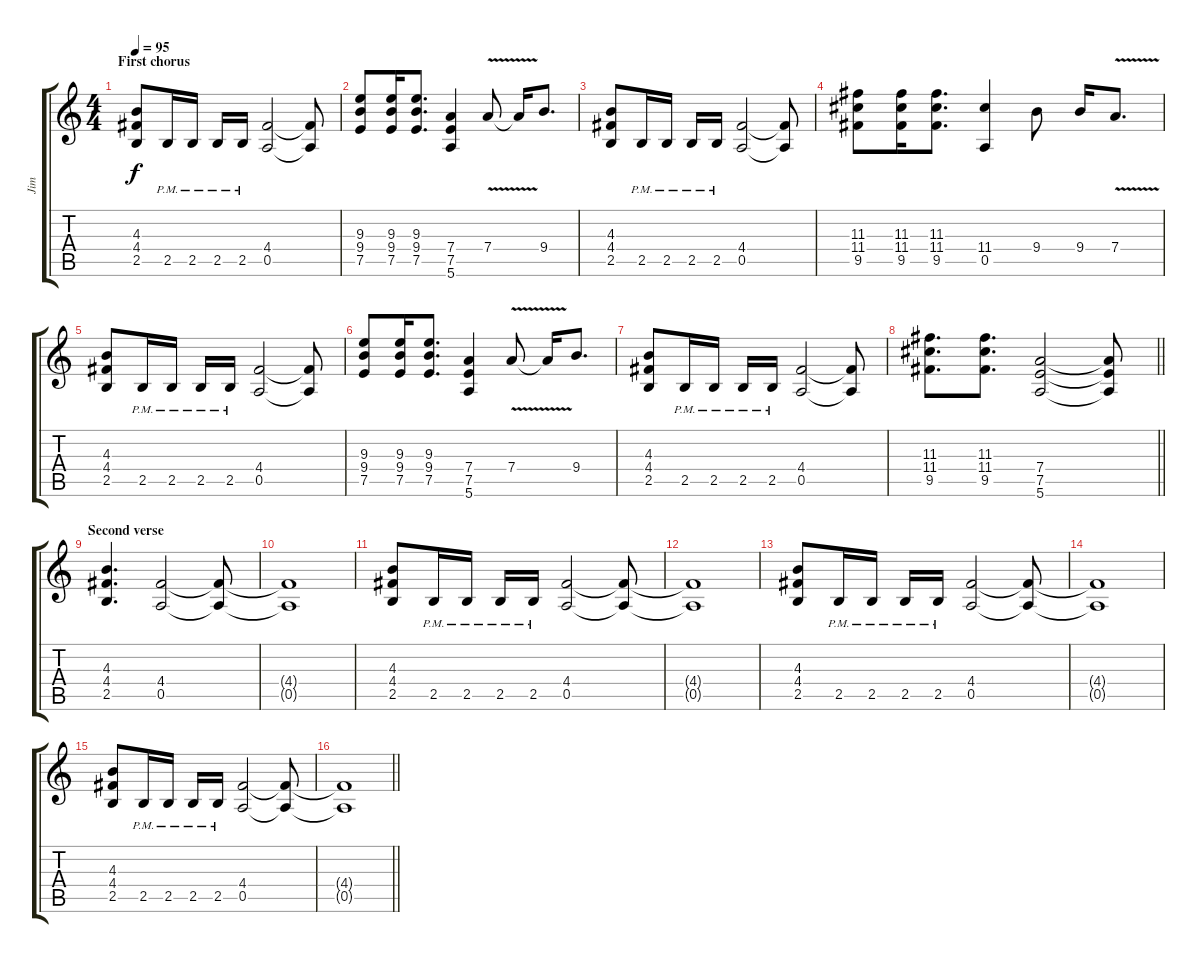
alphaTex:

\track ("Jim" "Jim") {instrument overdrivenguitar}
\staff {score tabs}
\tuning (E4 B3 G3 D3 A2 E2) {hide}
\ts (4 4)
\section ("" "First chorus")
\tempo 95
\clef g2
\ks c
(4.3 4.4 2.5).8{dy f} 2.5{pm}.16 2.5{pm}.16 2.5{pm}.16 2.5{pm}.16 (4.4 0.5).2 (4.4{t} 0.5{t}).8 |
(9.3 9.4 7.5).8 (9.3 9.4 7.5).16 (9.3 9.4 7.5).8{d} (7.4 7.5 5.6).4 7.4{v}.8 7.4{t}.16 9.4.8{d} |
(4.3 4.4 2.5).8 2.5{pm}.16 2.5{pm}.16 2.5{pm}.16 2.5{pm}.16 (4.4 0.5).2 (4.4{t} 0.5{t}).8 |
(11.3 11.4 9.5).8 (11.3 11.4 9.5).16 (11.3 11.4 9.5).8{d} (11.4 0.5).4 9.4.8 9.4.16 7.4{v}.8{d} |
(4.3 4.4 2.5).8 2.5{pm}.16 2.5{pm}.16 2.5{pm}.16 2.5{pm}.16 (4.4 0.5).2 (4.4{t} 0.5{t}).8 |
(9.3 9.4 7.5).8 (9.3 9.4 7.5).16 (9.3 9.4 7.5).8{d} (7.4 7.5 5.6).4 7.4{v}.8 7.4{t}.16 9.4.8{d} |
(4.3 4.4 2.5).8 2.5{pm}.16 2.5{pm}.16 2.5{pm}.16 2.5{pm}.16 (4.4 0.5).2 (4.4{t} 0.5{t}).8 |
\barLineRight lightlight
(11.3 11.4 9.5).8{d} (11.3 11.4 9.5).8{d} (7.4 7.5 5.6).2 (7.4{t} 7.5{t} 5.6{t}).8 |
\section ("" "Second verse")
(4.3 4.4 2.5).4{d} (4.4 0.5).2 (4.4{t} 0.5{t}).8 |
(4.4{t} 0.5{t}).1 |
(4.3 4.4 2.5).8 2.5{pm}.16 2.5{pm}.16 2.5{pm}.16 2.5{pm}.16 (4.4 0.5).2 (4.4{t} 0.5{t}).8 |
(4.4{t} 0.5{t}).1 |
(4.3 4.4 2.5).8 2.5{pm}.16 2.5{pm}.16 2.5{pm}.16 2.5{pm}.16 (4.4 0.5).2 (4.4{t} 0.5{t}).8 |
(4.4{t} 0.5{t}).1 |
(4.3 4.4 2.5).8 2.5{pm}.16 2.5{pm}.16 2.5{pm}.16 2.5{pm}.16 (4.4 0.5).2 (4.4{t} 0.5{t}).8 |
\barLineRight lightlight
(4.4{t} 0.5{t}).1
